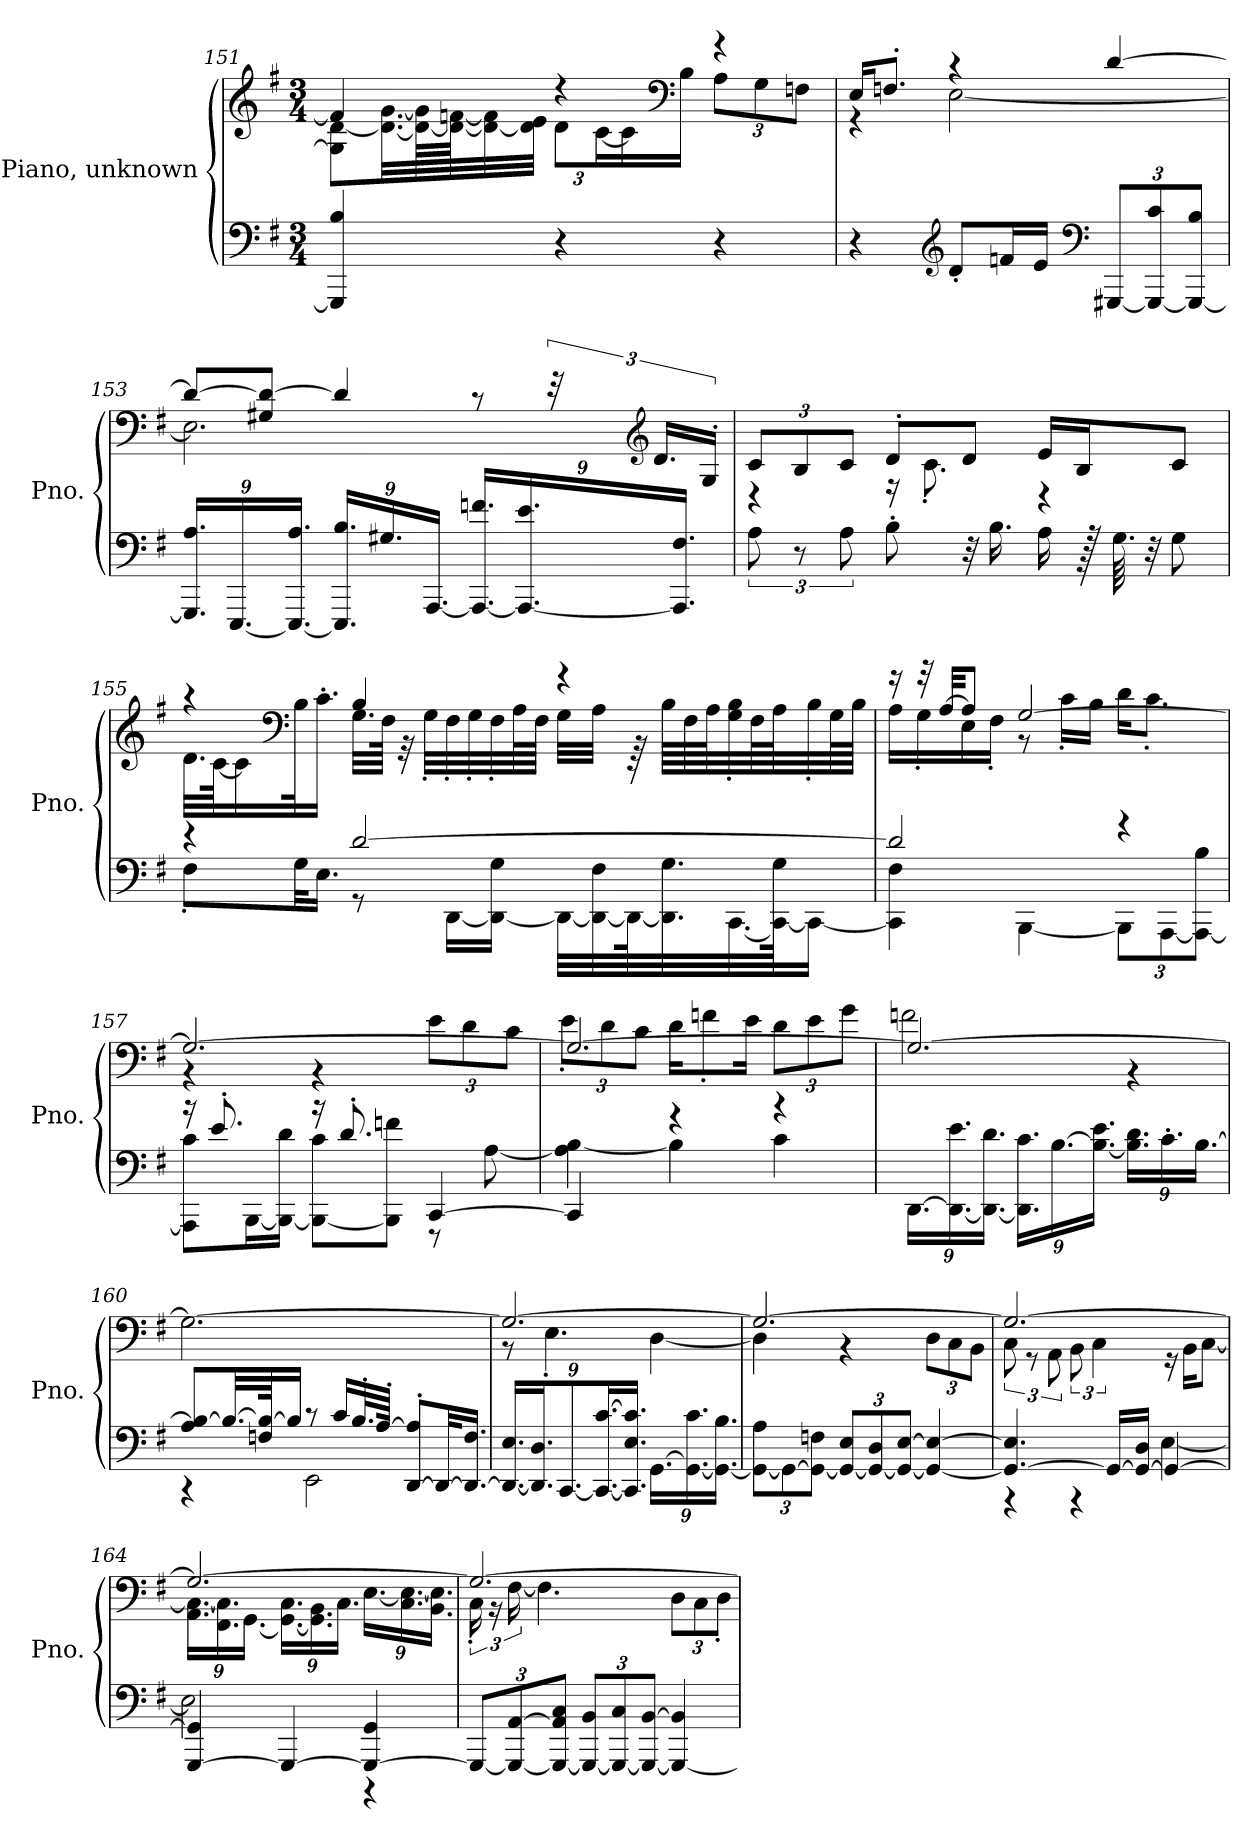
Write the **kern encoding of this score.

**kern	**kern
*part1	*part1
*staff2	*staff1
*I"Piano, unknown	*
*I'Pno.	*
*clefF4	*clefG2
*k[f#]	*k[f#]
*M3/4	*M3/4
=151	=151
*	*^
4GGG/] 4B/	4f/]	8G\] [8d\L
.	.	32.d\_ [32.g\LL
.	.	128d\_ 128g\]LL
.	.	128d\_ [128fn\JJ
.	.	32d\_ 32f\]
.	.	32d\] 32e\JJJ
*	*	*Xbrackettup
4r	4r	12d\L
.	.	[24c\L
.	.	16c\]
*	*clefF4	*
.	.	16B\JJ
4r	4r	12A\L
.	.	12G\
.	.	12Fn\J
!!LO:LB:g=z	!!
=152	=152	=152
4r	16E/KL	4r
.	8.Fn'/J	.
*clefG2	*	*
8d'/L	4r	[2E\
16fn/L	.	.
16e/JJ	.	.
*clefF4	*	*
*Xbrackettup	*	*
[12GGG#X/L	[4d/	.
12GGG#/_ 12c/	.	.
12GGG#/_ 12B/J	.	.
=153	=153	=153
18.GGG#/] 18.A/LL	8d/L_	2.E\]
[18.EEE/	.	.
.	8G#X/ 8d/_J	.
18.EEE/_ 18.A/JJ	.	.
18.EEE/] 18.B/LL	4d/]	.
18.G#X/	.	.
[18.AAA/JJ	.	.
18.AAA/_ 18.fn/LL	8r	.
18.AAA/_ 18.e/	.	.
*	*brackettup	*
.	48r	.
*	*clefG2	*
.	24.d/LL	.
18.AAA/] 18.F#/JJ	.	.
.	24G#'/JJ	.
!!LO:LB:g=z	!!
=154	=154	=154
*brackettup	*Xbrackettup	*
12A\	12c/L	4r
12r	12B/	.
12A\	12c/J	.
8B'\	8d'/L	16r
.	.	8.c'\
32r	8d/J	.
16.B\	.	.
16A\	16e/LL	4r
128r	16B/J	.
64.G\	.	.
32r	.	.
8G\	8c/J	.
=155	=155	=155
*^	*	*
4r	8F#'\L	4r	32.d\LLL
.	.	.	[64c\JK
.	.	.	16c\]
*	*	*clefF4	*
.	32G\KL	.	32B\K
.	16.E\JJ	.	16.c'\JJ
[2d/	8r	4B/	32.G\LLL
.	.	.	64F#\JJJk
.	.	.	32r
.	.	.	32G'\LLL
.	[16DD\LL	.	32F#'\
.	.	.	32G'\
.	16DD\_ 16G\JJ	.	32F#'\
.	.	.	64A\L
.	.	.	64F#\JJJJ
.	32DD\LLL_	4r	32G\LLL
.	32DD\_ 32F#\	.	32A\JJJ
.	64DD\K_	.	64r
.	32.DD\] 32.G\	.	64B\LLLL
.	.	.	64F#\
.	.	.	64A\J
.	[32.CC\	.	32G\' 32B\'
.	.	.	64F#\L
.	64CC\_ 64G\JK	.	64A\J
.	16CC\JJ_	.	32B'\
.	.	.	64G\L
.	.	.	64B\JJJJ
!!LO:LB:g=z	!!
=156	=156	=156	=156
2d/]	4CC\] 4F#\	16r	16A\LL
.	.	32r	16G'\
.	.	[32A/KKL	.
.	.	8A/J]	16E\
.	.	.	16F#'\JJ
.	[4BBB\	[2G/	8r
.	.	.	16c'\LL
.	.	.	16B\JJ
*	*Xbrackettup	*	*
4r	12BBB\L]	.	16d\KL
.	.	.	8.c'\J
.	[12AAA\	.	.
.	12AAA\_ 12B\J	.	.
=157	=157	=157	=157
16r	8AAA\] 8c\L	2.G/_	4r
8.e'/	.	.	.
.	[16BBB\L	.	.
.	16BBB\_ 16d\JJ	.	.
16r	8BBB\_ 8c\L	.	4r
8.d'/	.	.	.
.	8BBB\] 8fn\J	.	.
[4CC/	8r	.	12e\L
.	.	.	12d\
.	[8A\	.	.
.	.	.	12c\J
=158	=158	=158	=158
4CC/]	4A\] [4B\	2.G/_	12e'\L
.	.	.	12d\
.	.	.	12c\J
4r	4B\]	.	16d\KL
.	.	.	8fn'\
.	.	.	16e\Jk
4r	4c\	.	12d\L
.	.	.	12e\
.	.	.	12g\J
*v	*v	*	*
!!LO:LB:g=z	!!
=159	=159	=159
[18.DD\LL	2.G/_	2fn\
18.DD\_ 18.e\	.	.
18.DD\_ 18.d\JJ	.	.
18.DD\] 18.c\LL	.	.
[18.B\	.	.
18.B\_ 18.e\JJ	.	.
18.B\] 18.d\LL	.	4r
18.c'\	.	.
[18.B\JJ	.	.
*	*v	*v
=160	=160
*^	*
8A/ 8B/_L	4r	2.G\_
32.B/LL_	.	.
64Fn/ 64B/_JK	.	.
16B/JJ]	.	.
8r	2EE\	.
16c/LL	.	.
32.B'/L	.	.
[64A'/JJJk	.	.
[8DD/' 8A/]'L	.	.
32DD/KL_	.	.
16.DD/_ 16.F/JJ	.	.
*v	*v	*
!!LO:PB:g=z
=161	=161
*	*^
18.DD/_ 18.E/LL	2.G/_	8r
18.DD/] 18.D/J	.	.
.	.	4.E'\
[9.CC/	.	.
18.CC/_ [18.c/L	.	.
18.CC/] 18.E/ 18.c/]JJ	.	.
[18.GG\LL	.	[4D\
18.GG\_ 18.c\	.	.
18.GG\_ 18.B\JJ	.	.
=162	=162	=162
12GG\_ 12A\L	2.G/_	4D\]
12GG\_	.	.
12GG\_ 12Fn\J	.	.
12GG/_ 12E/L	.	4r
12GG/_ 12D/	.	.
12GG/_ [12E/J	.	.
4GG/_ 4E/_	.	12D\L
.	.	12C\
.	.	12BB\J
=163	=163	=163
*^	*	*
*	*	*	*brackettup
4.GG/_ 4.E/]	4r	2.G/_	12C\
.	.	.	12r
.	.	.	12AA\
.	4r	.	12BB\
.	.	.	6C\
16GG/LL_	.	.	.
16GG/_ 16D/JJ	.	.	.
4GG/_	[4E\	.	16r
.	.	.	16BB\KL
.	.	.	[8C\J
!!LO:LB:g=z	!!
=164	=164	=164	=164
*	*	*	*Xbrackettup
[4GGG/ 4GG/]	2E\]	2.G/_	18.AA\ 18.C\_LL
.	.	.	18.FF#\ 18.C\]
.	.	.	[18.GG\JJ
4GGG/_	.	.	18.GG\_ 18.C\LL
.	.	.	18.GG\] 18.BB\
.	.	.	18.C\JJ
4GGG/_ 4GG/	4r	.	[18.E\LL
.	.	.	18.C\ 18.E\_
.	.	.	18.BB\ 18.E\]JJ
*v	*v	*	*
=165	=165	=165
*	*	*brackettup
12GGG/L_	2.G/_	24C'\
.	.	24r
12GGG/_ [12AA/	.	[24F#\
.	.	4.F#\]
12GGG/_ 12AA/] 12C/J	.	.
12GGG/_ 12BB/L	.	.
12GGG/_ 12C/	.	.
12GGG/_ [12BB/J	.	.
*	*	*Xbrackettup
4GGG/_ 4BB/]	.	12D\L
.	.	12C\
.	.	12D'\J
*	*v	*v
=	=
*-	*-
